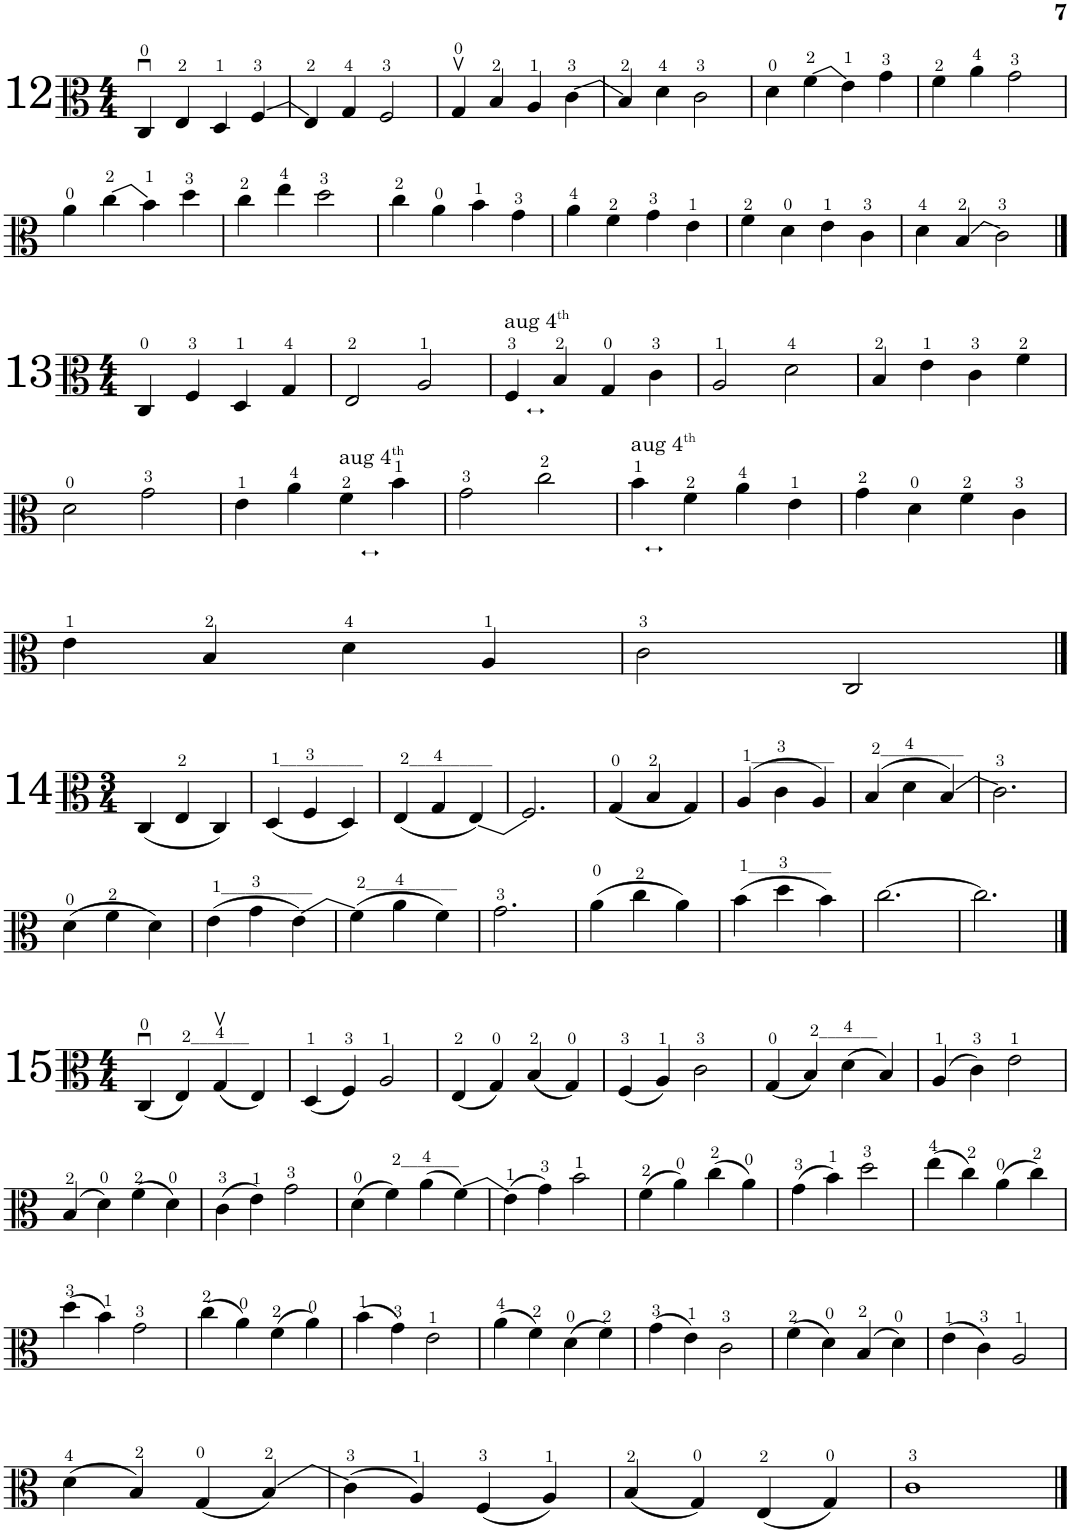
**kern	**text
*part1	*part1
*staff1	*staff1
*I"Piano	*
*I'Pno	*
!!LO:PB:g=z
*clefC3	*
*k[]	*
*M4/4	*
=1	=1
4Cu/	.
4E/	.
4D/	.
4F/	.
=2	=2
4E/	.
4G/	.
2F/	.
=3	=3
4Gv/	.
4B/	.
4A/	.
4c\	.
=4	=4
4B/	.
4d\	.
2c\	.
=5	=5
4d\	.
4f\	.
4e\	.
4g\	.
=6	=6
4f\	.
4a\	.
2g\	.
!!LO:LB:g=z
=7	=7
4a\	.
4cc\	.
4b\	.
4dd\	.
=8	=8
4cc\	.
4ee\	.
2dd\	.
=9	=9
4cc\	.
4a\	.
4b\	.
4g\	.
=10	=10
4a\	.
4f\	.
4g\	.
4e\	.
=11	=11
4f\	.
4d\	.
4e\	.
4c\	.
=12	=12
4d\	.
4B/	.
2c\	.
!!LO:LB:g=z
==1	==1
*M4/4	*
4C/	.
4F/	.
4D/	.
4G/	.
=2	=2
2E/	.
2A/	.
=3	=3
!LO:TX:a:t=aug 4	!
!LO:TX:a:t=th	!
!	!LO:LY:b
4F/	.
4B/	.
4G/	.
4c\	.
=4	=4
2A/	.
2d\	.
=5	=5
4B/	.
4e\	.
4c\	.
4f\	.
!!LO:LB:g=z
=6	=6
2d\	.
2g\	.
=7	=7
4e\	.
4a\	.
!LO:TX:a:t=aug 4	!
!LO:TX:a:t=th	!
!	!LO:LY:b
4f\	.
4b\	.
=8	=8
2g\	.
2cc\	.
=9	=9
!LO:TX:a:t=aug 4	!
!LO:TX:a:t=th	!
!	!LO:LY:b
4b\	.
4f\	.
4a\	.
4e\	.
=10	=10
4g\	.
4d\	.
4f\	.
4c\	.
!!LO:LB:g=z
=11	=11
4e\	.
4B/	.
4d\	.
4A/	.
=12	=12
2c\	.
2C/	.
!!LO:LB:g=z
==1	==1
*M3/4	*
(4C/	.
4E/	.
4C/)	.
=2	=2
(4D/	.
4F/	.
4D/)	.
=3	=3
(4E/	.
4G/	.
4E/)	.
=4	=4
2.F/	.
=5	=5
(4G/	.
4B/	.
4G/)	.
=6	=6
(4A/	.
4c\	.
4A/)	.
=7	=7
(4B/	.
4d\	.
4B/)	.
=8	=8
2.c\	.
!!LO:LB:g=z
=9	=9
(4d\	.
4f\	.
4d\)	.
=10	=10
(4e\	.
4g\	.
4e\)	.
=11	=11
(4f\	.
4a\	.
4f\)	.
=12	=12
2.g\	.
=13	=13
(4a\	.
4cc\	.
4a\)	.
=14	=14
(4b\	.
4dd\	.
4b\)	.
=15	=15
[2.cc\	.
=16	=16
2.cc\]	.
!!LO:LB:g=z
==1	==1
*M4/4	*
(4Cu/	.
4E/)	.
(4Gv/	.
4E/)	.
=2	=2
(4D/	.
4F/)	.
2A/	.
=3	=3
(4E/	.
4G/)	.
(4B/	.
4G/)	.
=4	=4
(4F/	.
4A/)	.
2c\	.
=5	=5
(4G/	.
4B/)	.
(4d\	.
4B/)	.
=6	=6
(4A/	.
4c\)	.
2e\	.
!!LO:LB:g=z
=7	=7
(4B/	.
4d\)	.
(4f\	.
4d\)	.
=8	=8
(4c\	.
4e\)	.
2g\	.
=9	=9
(4d\	.
4f\)	.
(4a\	.
4f\)	.
=10	=10
(4e\	.
4g\)	.
2b\	.
=11	=11
(4f\	.
4a\)	.
(4cc\	.
4a\)	.
=12	=12
(4g\	.
4b\)	.
2dd\	.
=13	=13
(4ee\	.
4cc\)	.
(4a\	.
4cc\)	.
!!LO:LB:g=z
=14	=14
(4dd\	.
4b\)	.
2g\	.
=15	=15
(4cc\	.
4a\)	.
(4f\	.
4a\)	.
=16	=16
(4b\	.
4g\)	.
2e\	.
=17	=17
(4a\	.
4f\)	.
(4d\	.
4f\)	.
=18	=18
(4g\	.
4e\)	.
2c\	.
=19	=19
(4f\	.
4d\)	.
(4B/	.
4d\)	.
=20	=20
(4e\	.
4c\)	.
2A/	.
!!LO:LB:g=z
=21	=21
(4d\	.
4B/)	.
(4G/	.
4B/)	.
=22	=22
(4c\	.
4A/)	.
(4F/	.
4A/)	.
=23	=23
(4B/	.
4G/)	.
(4E/	.
4G/)	.
=24	=24
1c	.
==	==
*-	*-
